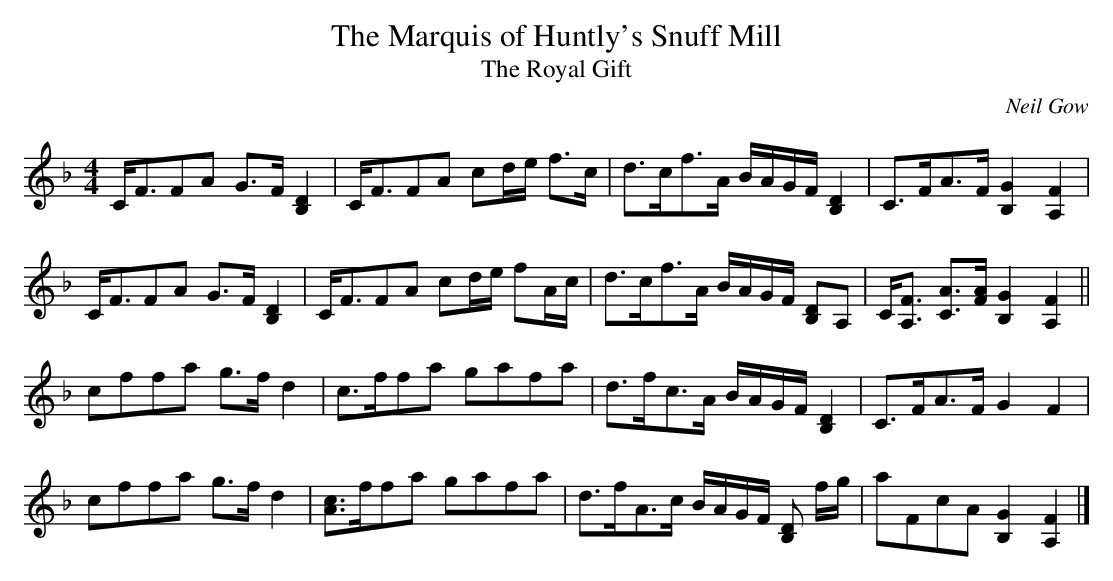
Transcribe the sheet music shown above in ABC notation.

X:1
T:The Marquis of Huntly's Snuff Mill
T:The Royal Gift
C:Neil Gow
M:4/4
L:1/8
K:F
C<FFA G>F [D2B,2]|C<FFA cd/e/ f>c|d>cf>A B/A/G/F/ [D2B,2]|\
C>FA>F [G2B,2] [F2A,2]|
C<FFA G>F [D2B,2]|C<FFA cd/e/ fA/c/|d>cf>A B/A/G/F/ [DB,]A,|\
C<[FA,] [AC]>[FA] [G2B,2] [F2A,2]||
cffa g>f d2|c>ffa gafa|d>fc>A B/A/G/F/ [D2B,2]|C>FA>F G2 F2|
cffa g>f d2|[cA]>ffa gafa|d>fA>c B/A/G/F/ [DB,] f/g/|\
aFcA [G2B,2] [F2A,2]|]
